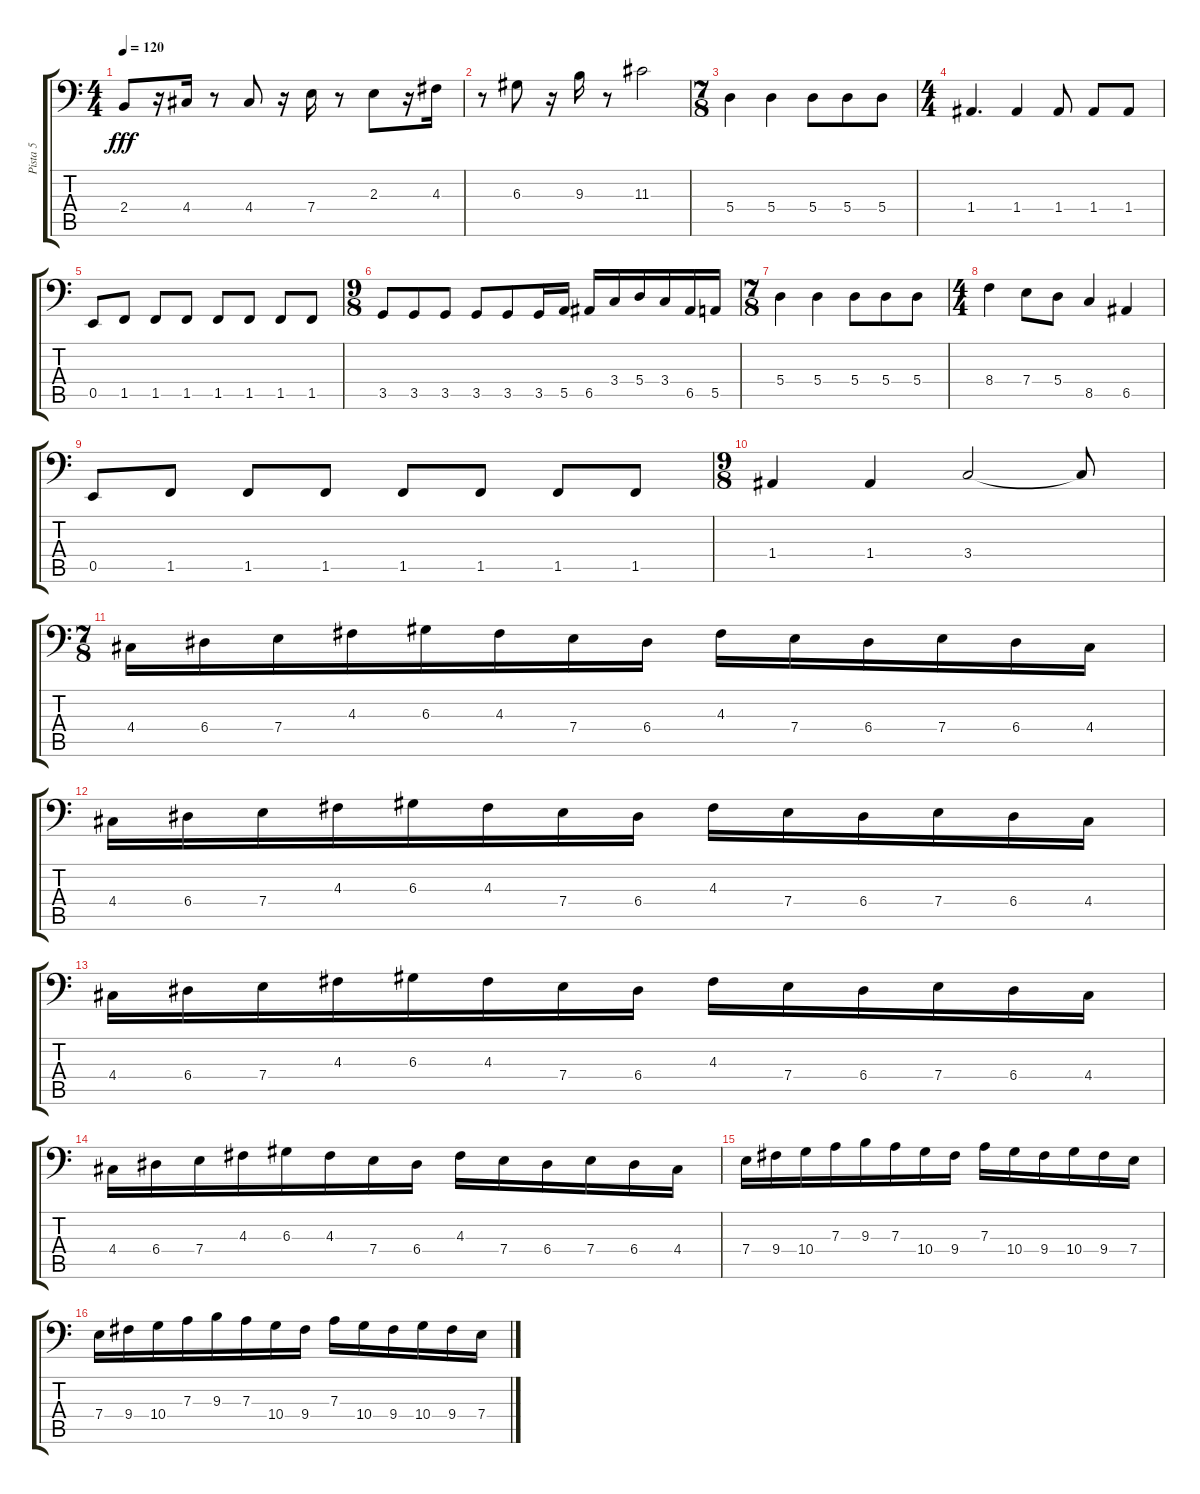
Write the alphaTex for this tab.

\track ("Pista 5" "Pista 5") {instrument electricbassfinger}
\staff {score tabs}
\tuning (C3 G2 D2 A1 E1 B0) {hide}
\ts (4 4)
\tempo 120
\clef f4
\ks c
2.4.8{dy fff} r.16 4.4.16 r.8 4.4.8 r.16 7.4.16 r.8 2.3.8 r.16 4.3.16 |
r.8 6.3.8 r.16 9.3.16 r.8 11.3.2 |
\ts (7 8)
5.4.4 5.4.4 5.4.8 5.4.8 5.4.8 |
\ts (4 4)
1.4.4{d} 1.4.4 1.4.8 1.4.8 1.4.8 |
0.5.8 1.5.8 1.5.8 1.5.8 1.5.8 1.5.8 1.5.8 1.5.8 |
\ts (9 8)
3.5.8 3.5.8 3.5.8 3.5.8 3.5.8 3.5.16 5.5.16 6.5.16 3.4.16 5.4.16 3.4.16 6.5.16 5.5.16 |
\ts (7 8)
5.4.4 5.4.4 5.4.8 5.4.8 5.4.8 |
\ts (4 4)
8.4.4 7.4.8 5.4.8 8.5.4 6.5.4 |
0.5.8 1.5.8 1.5.8 1.5.8 1.5.8 1.5.8 1.5.8 1.5.8 |
\ts (9 8)
1.4.4 1.4.4 3.4.2 3.4{t}.8 |
\ts (7 8)
4.4.16 6.4.16 7.4.16 4.3.16 6.3.16 4.3.16 7.4.16 6.4.16 4.3.16 7.4.16 6.4.16 7.4.16 6.4.16 4.4.16 |
4.4.16 6.4.16 7.4.16 4.3.16 6.3.16 4.3.16 7.4.16 6.4.16 4.3.16 7.4.16 6.4.16 7.4.16 6.4.16 4.4.16 |
4.4.16 6.4.16 7.4.16 4.3.16 6.3.16 4.3.16 7.4.16 6.4.16 4.3.16 7.4.16 6.4.16 7.4.16 6.4.16 4.4.16 |
4.4.16 6.4.16 7.4.16 4.3.16 6.3.16 4.3.16 7.4.16 6.4.16 4.3.16 7.4.16 6.4.16 7.4.16 6.4.16 4.4.16 |
7.4.16 9.4.16 10.4.16 7.3.16 9.3.16 7.3.16 10.4.16 9.4.16 7.3.16 10.4.16 9.4.16 10.4.16 9.4.16 7.4.16 |
7.4.16 9.4.16 10.4.16 7.3.16 9.3.16 7.3.16 10.4.16 9.4.16 7.3.16 10.4.16 9.4.16 10.4.16 9.4.16 7.4.16
